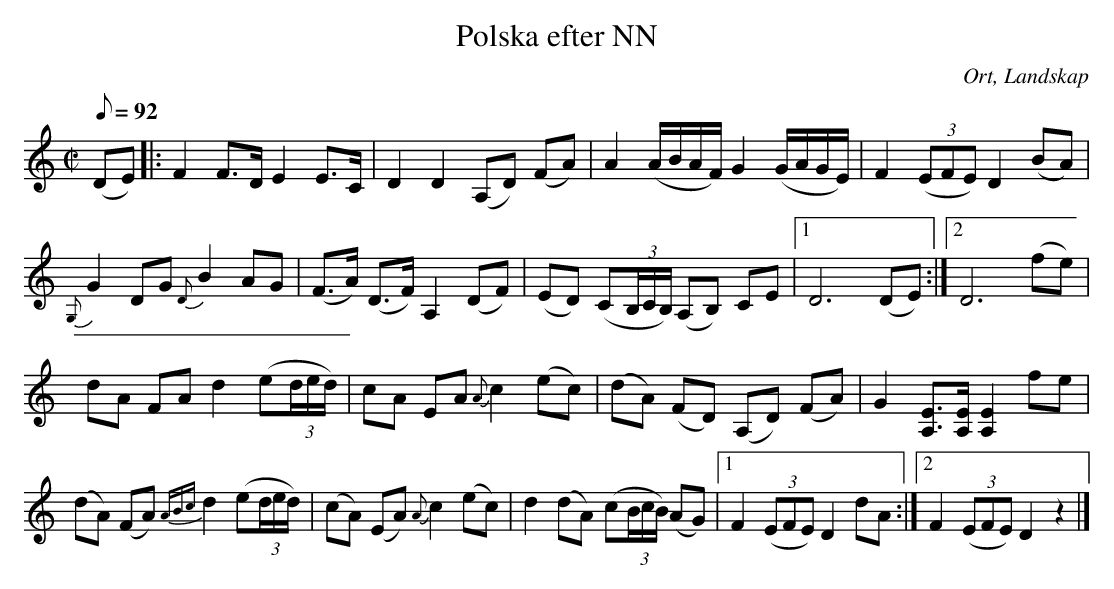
X:1
T:Polska efter NN
O:Ort, Landskap
M:C|
L:1/8
K:C
V:2
Q:92
(DE) |: F2F>D E2E>C | D2D2 (A,D) (FA) | A2(A/B/A/F/) G2(G/A/G/E/) | F2 (3(EFE) D2(BA) |
{G,}G2DG {D}B2AG | (F>A) (D>F) A,2(DF) | (ED) (C(3B,/C/B,/) (A,B,) CE |1 D6(DE) :|2 D6(fe) |
dA FA d2 (e(3d/e/d/) | cA EA {A}c2(ec) | (dA) (FD) (A,D) (FA) | G2[A,E]>[A,E] [A,E]2fe |
(dA) (FA) {ABc}d2(e(3d/e/d/) | (cA) (EA) {A}c2(ec) | d2(dA) (c(3B/c/B/) (AG) |1 F2((3EFE) D2dA :|2 F2((3EFE) D2z2 |]
